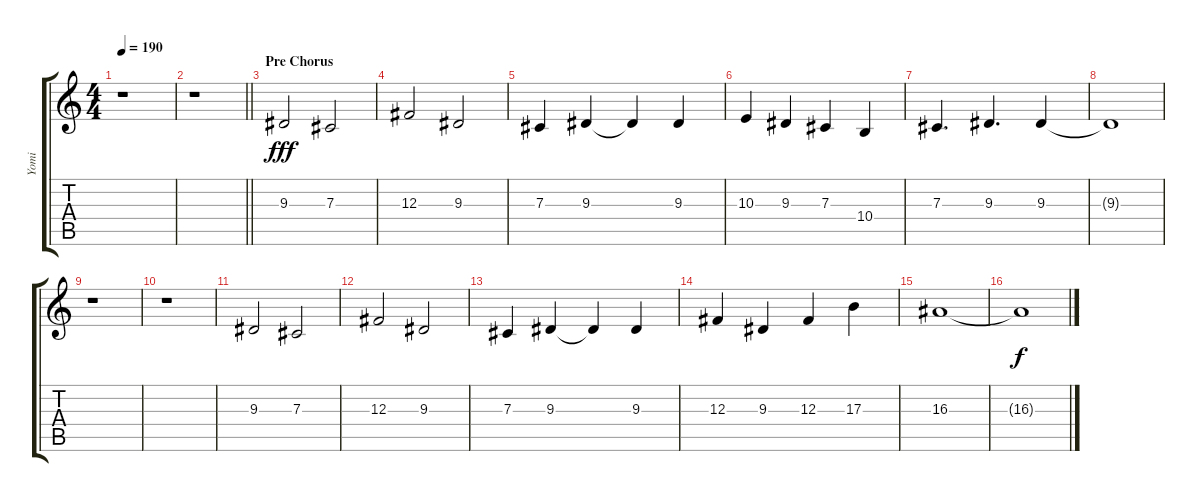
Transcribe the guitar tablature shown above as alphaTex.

\track ("Yomi" "Yomi") {instrument oboe}
\staff {score tabs}
\tuning (Eb4 Bb3 Gb3 Db3 Ab2 Eb2) {hide}
\ts (4 4)
\tempo 190
\clef g2
\ks c
r.1{dy mf} |
\barLineRight lightlight
r.1 |
\section ("" "Pre Chorus")
9.3.2{dy fff volume 11} 7.3.2 |
12.3.2 9.3.2 |
7.3.4 9.3.4 9.3{t}.4 9.3.4 |
10.3.4 9.3.4 7.3.4 10.4.4 |
7.3.4{d} 9.3.4{d} 9.3.4 |
9.3{t}.1 |
r.1 |
r.1 |
9.3.2 7.3.2 |
12.3.2 9.3.2 |
7.3.4 9.3.4 9.3{t}.4 9.3.4 |
12.3.4 9.3.4 12.3.4 17.3.4 |
16.3.1 |
16.3{t}.1{dy f volume 0}
